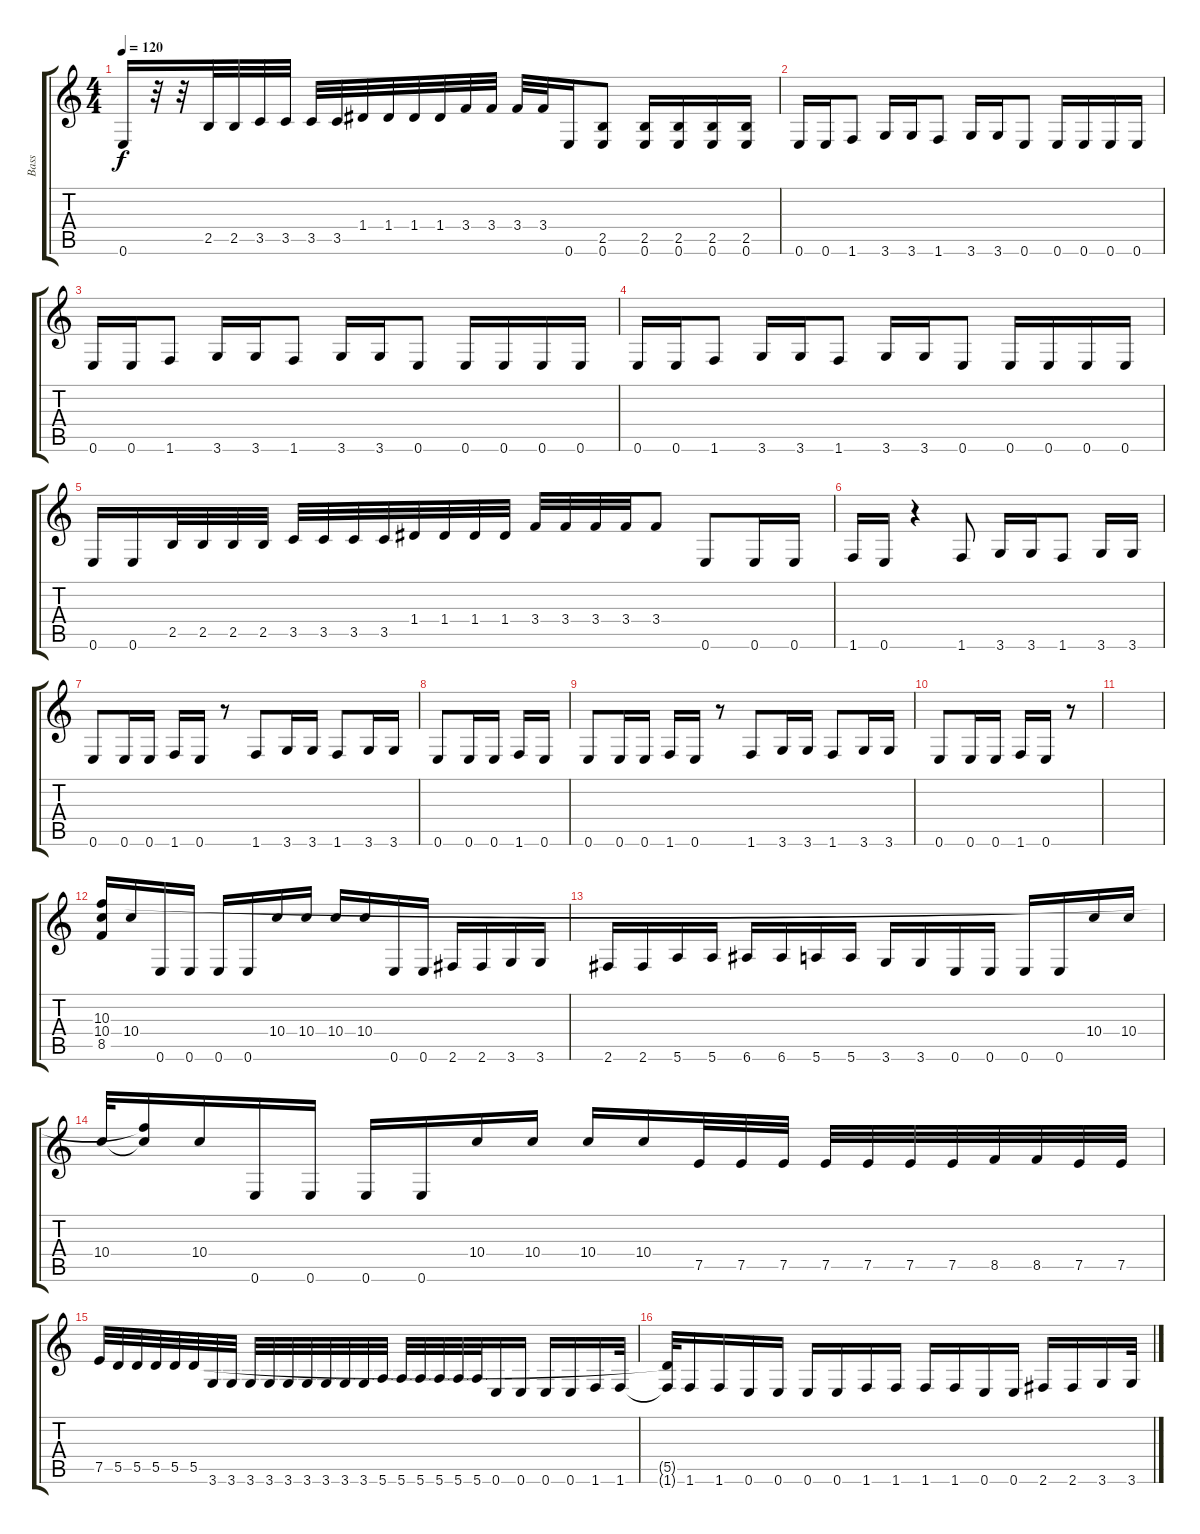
\track ("Bass" "Bass") {instrument electricbasspick}
\staff {score tabs}
\tuning (E4 B3 G3 D3 A2 E2) {hide}
\ts (4 4)
\tempo 120
\clef g2
\ks c
0.6.16{dy f} r.32 r.32 2.5.32 2.5.32 3.5.32 3.5.32 3.5.32 3.5.32 1.4.32 1.4.32 1.4.32 1.4.32 3.4.32 3.4.32 3.4.32 3.4.32 0.6.16 (2.5 0.6).8 (2.5 0.6).16 (2.5 0.6).16 (2.5 0.6).16 (2.5 0.6).16 |
0.6.16 0.6.16 1.6.8 3.6.16 3.6.16 1.6.8 3.6.16 3.6.16 0.6.8 0.6.16 0.6.16 0.6.16 0.6.16 |
0.6.16 0.6.16 1.6.8 3.6.16 3.6.16 1.6.8 3.6.16 3.6.16 0.6.8 0.6.16 0.6.16 0.6.16 0.6.16 |
0.6.16 0.6.16 1.6.8 3.6.16 3.6.16 1.6.8 3.6.16 3.6.16 0.6.8 0.6.16 0.6.16 0.6.16 0.6.16 |
0.6.16 0.6.16 2.5.32 2.5.32 2.5.32 2.5.32 3.5.32 3.5.32 3.5.32 3.5.32 1.4.32 1.4.32 1.4.32 1.4.32 3.4.32 3.4.32 3.4.32 3.4.32 3.4.8 0.6.8 0.6.16 0.6.16 |
1.6.16 0.6.16 r.4 1.6.8 3.6.16 3.6.16 1.6.8 3.6.16 3.6.16 |
0.6.8 0.6.16 0.6.16 1.6.16 0.6.16 r.8 1.6.8 3.6.16 3.6.16 1.6.8 3.6.16 3.6.16 |
0.6.8 0.6.16 0.6.16 1.6.16 0.6.16 |
0.6.8 0.6.16 0.6.16 1.6.16 0.6.16 r.8 1.6.8 3.6.16 3.6.16 1.6.8 3.6.16 3.6.16 |
0.6.8 0.6.16 0.6.16 1.6.16 0.6.16 r.8 |
|
(10.3 10.4 8.5).16 10.4.16 0.6.16 0.6.16 0.6.16 0.6.16 10.4.16 10.4.16 10.4.16 10.4.16 0.6.16 0.6.16 2.6.16 2.6.16 3.6.16 3.6.16 |
2.6.16 2.6.16 5.6.16 5.6.16 6.6.16 6.6.16 5.6.16 5.6.16 3.6.16 3.6.16 0.6.16 0.6.16 0.6.16 0.6.16 10.4.16 10.4.16 |
10.4.32 (10.3{t} 10.4{t}).16 10.4.16 0.6.16 0.6.16 0.6.16 0.6.16 10.4.16 10.4.16 10.4.16 10.4.16 7.5.32 7.5.32 7.5.32 7.5.32 7.5.32 7.5.32 7.5.32 8.5.32 8.5.32 7.5.32 7.5.32 |
7.5.32 5.5.32 5.5.32 5.5.32 5.5.32 5.5.32 3.6.32 3.6.32 3.6.32 3.6.32 3.6.32 3.6.32 3.6.32 3.6.32 3.6.32 5.6.32 5.6.32 5.6.32 5.6.32 5.6.32 5.6.32 0.6.16 0.6.16 0.6.16 0.6.16 1.6.16 1.6.32 |
(5.5{t} 1.6{t}).32 1.6.16 1.6.16 0.6.16 0.6.16 0.6.16 0.6.16 1.6.16 1.6.16 1.6.16 1.6.16 0.6.16 0.6.16 2.6.16 2.6.16 3.6.16 3.6.32
